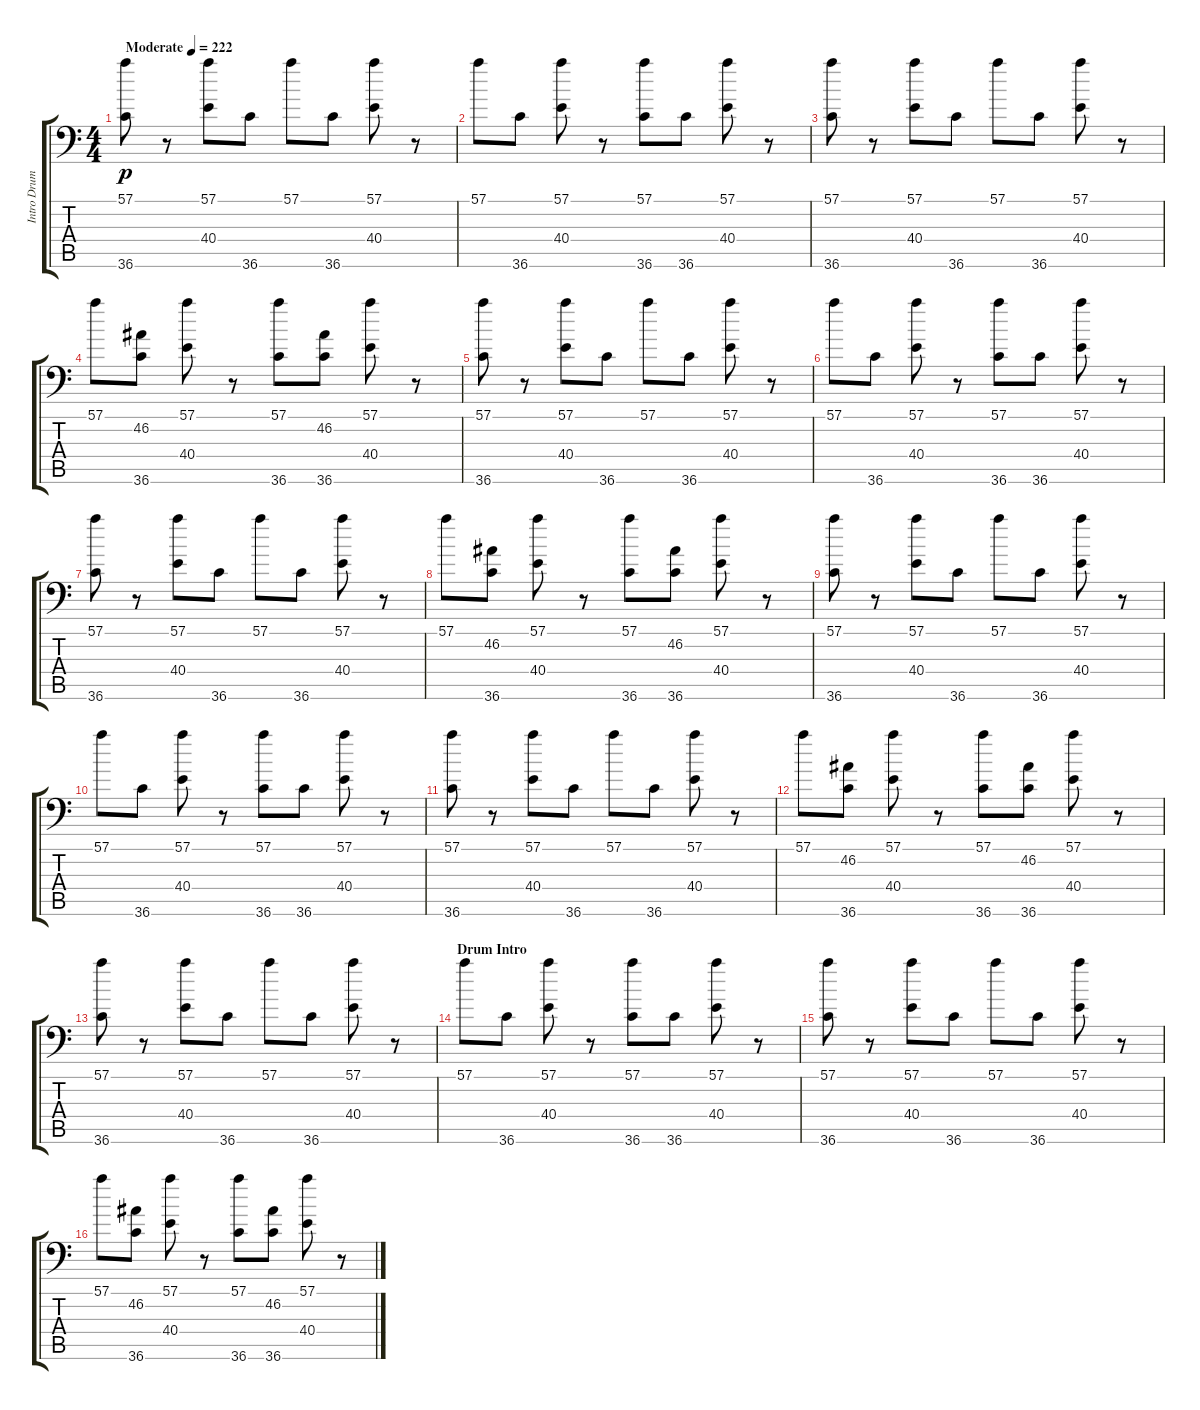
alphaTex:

\track ("Intro Drum" "Intro Drum") {instrument acousticgrandpiano}
\staff {score tabs}
\tuning (C-1 C-1 C-1 C-1 C-1 C-1) {hide}
\ts (4 4)
\tempo (222 "Moderate")
\clef f4
\ks c
(57.1 36.6).8{dy p instrument acousticgrandpiano} r.8 (57.1 40.4).8 36.6.8 57.1.8 36.6.8 (57.1 40.4).8 r.8 |
57.1.8 36.6.8 (57.1 40.4).8 r.8 (57.1 36.6).8 36.6.8 (57.1 40.4).8 r.8 |
(57.1 36.6).8 r.8 (57.1 40.4).8 36.6.8 57.1.8 36.6.8 (57.1 40.4).8 r.8 |
57.1.8 (46.2 36.6).8 (57.1 40.4).8 r.8 (57.1 36.6).8 (46.2 36.6).8 (57.1 40.4).8 r.8 |
(57.1 36.6).8 r.8 (57.1 40.4).8 36.6.8 57.1.8 36.6.8 (57.1 40.4).8 r.8 |
57.1.8 36.6.8 (57.1 40.4).8 r.8 (57.1 36.6).8 36.6.8 (57.1 40.4).8 r.8 |
(57.1 36.6).8 r.8 (57.1 40.4).8 36.6.8 57.1.8 36.6.8 (57.1 40.4).8 r.8 |
57.1.8 (46.2 36.6).8 (57.1 40.4).8 r.8 (57.1 36.6).8 (46.2 36.6).8 (57.1 40.4).8 r.8 |
(57.1 36.6).8 r.8 (57.1 40.4).8 36.6.8 57.1.8 36.6.8 (57.1 40.4).8 r.8 |
57.1.8 36.6.8 (57.1 40.4).8 r.8 (57.1 36.6).8 36.6.8 (57.1 40.4).8 r.8 |
(57.1 36.6).8 r.8 (57.1 40.4).8 36.6.8 57.1.8 36.6.8 (57.1 40.4).8 r.8 |
57.1.8 (46.2 36.6).8 (57.1 40.4).8 r.8 (57.1 36.6).8 (46.2 36.6).8 (57.1 40.4).8 r.8 |
(57.1 36.6).8 r.8 (57.1 40.4).8 36.6.8 57.1.8 36.6.8 (57.1 40.4).8 r.8 |
\section ("" "Drum Intro")
57.1.8 36.6.8 (57.1 40.4).8 r.8 (57.1 36.6).8 36.6.8 (57.1 40.4).8 r.8 |
(57.1 36.6).8 r.8 (57.1 40.4).8 36.6.8 57.1.8 36.6.8 (57.1 40.4).8 r.8 |
57.1.8 (46.2 36.6).8 (57.1 40.4).8 r.8 (57.1 36.6).8 (46.2 36.6).8 (57.1 40.4).8 r.8
